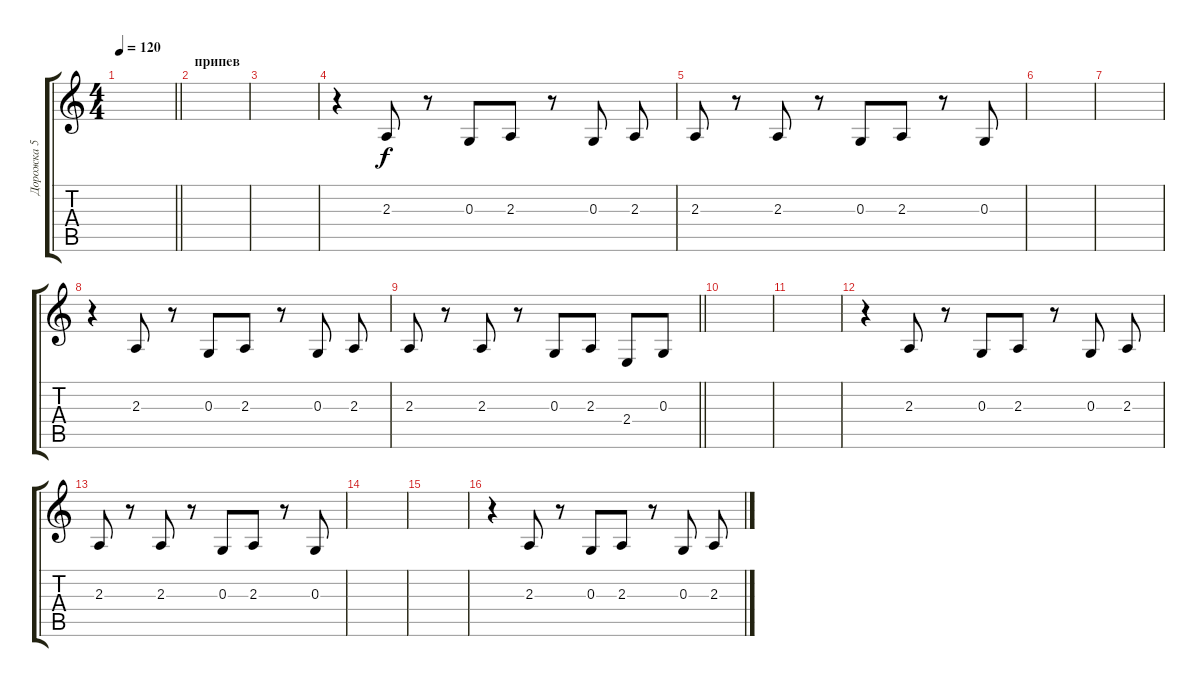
\track ("Дорожка 5" "Дорожка 5") {mute instrument tuba}
\staff {score tabs}
\tuning (E4 B3 G3 D3 A2 E2) {hide}
\ts (4 4)
\tempo 120
\clef g2
\barLineRight lightlight
\ks c
|
\section ("" "припев")
|
|
r.4 2.3.8 r.8 0.3.8 2.3.8 r.8 0.3.8 2.3.8 |
2.3.8 r.8 2.3.8 r.8 0.3.8 2.3.8 r.8 0.3.8 |
|
|
r.4 2.3.8 r.8 0.3.8 2.3.8 r.8 0.3.8 2.3.8 |
\barLineRight lightlight
2.3.8 r.8 2.3.8 r.8 0.3.8 2.3.8 2.4.8 0.3.8 |
|
|
r.4 2.3.8 r.8 0.3.8 2.3.8 r.8 0.3.8 2.3.8 |
2.3.8 r.8 2.3.8 r.8 0.3.8 2.3.8 r.8 0.3.8 |
|
|
r.4 2.3.8 r.8 0.3.8 2.3.8 r.8 0.3.8 2.3.8
